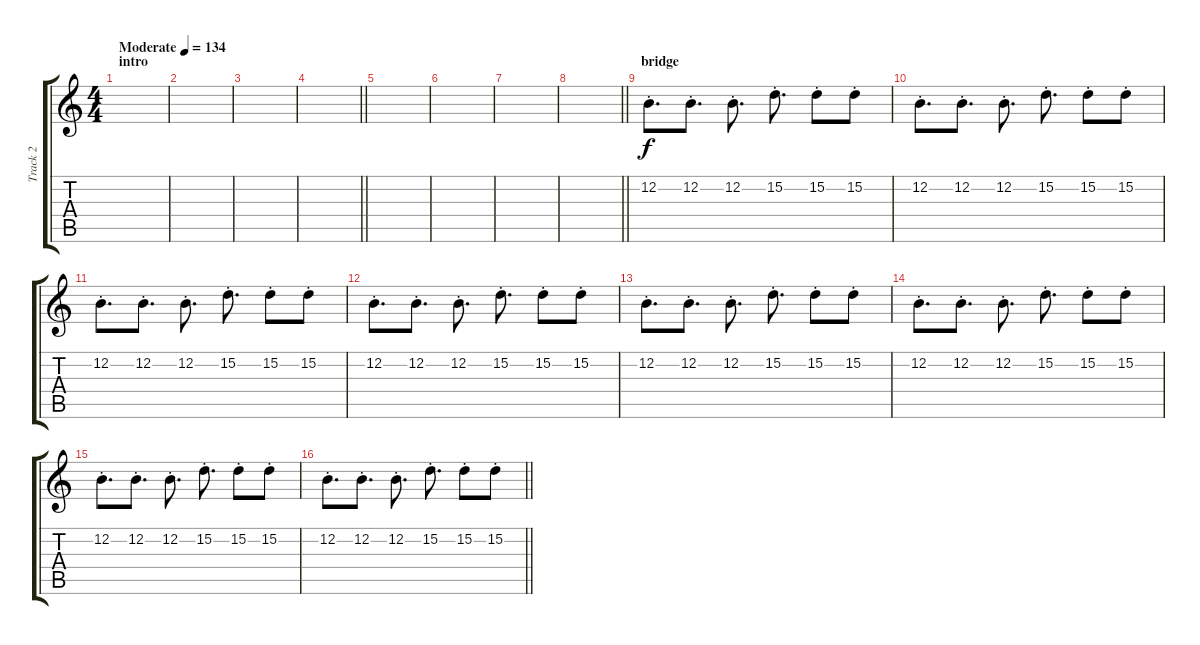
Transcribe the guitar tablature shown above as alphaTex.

\track ("Track 2" "Track 2") {instrument lead4chiff}
\staff {score tabs}
\tuning (E4 B3 G3 D3 A2 E2) {hide}
\ts (4 4)
\section ("" "intro")
\tempo (134 "Moderate")
\clef g2
\ks c
|
|
|
\barLineRight lightlight
|
\section ("" "")
|
|
|
\barLineRight lightlight
|
\section ("" "bridge")
12.2{st}.8{d} 12.2{st}.8{d} 12.2{st}.8{d} 15.2{st}.8{d} 15.2{st}.8 15.2{st}.8 |
12.2{st}.8{d} 12.2{st}.8{d} 12.2{st}.8{d} 15.2{st}.8{d} 15.2{st}.8 15.2{st}.8 |
12.2{st}.8{d} 12.2{st}.8{d} 12.2{st}.8{d} 15.2{st}.8{d} 15.2{st}.8 15.2{st}.8 |
12.2{st}.8{d} 12.2{st}.8{d} 12.2{st}.8{d} 15.2{st}.8{d} 15.2{st}.8 15.2{st}.8 |
12.2{st}.8{d} 12.2{st}.8{d} 12.2{st}.8{d} 15.2{st}.8{d} 15.2{st}.8 15.2{st}.8 |
12.2{st}.8{d} 12.2{st}.8{d} 12.2{st}.8{d} 15.2{st}.8{d} 15.2{st}.8 15.2{st}.8 |
12.2{st}.8{d} 12.2{st}.8{d} 12.2{st}.8{d} 15.2{st}.8{d} 15.2{st}.8 15.2{st}.8 |
\barLineRight lightlight
12.2{st}.8{d} 12.2{st}.8{d} 12.2{st}.8{d} 15.2{st}.8{d} 15.2{st}.8 15.2{st}.8
